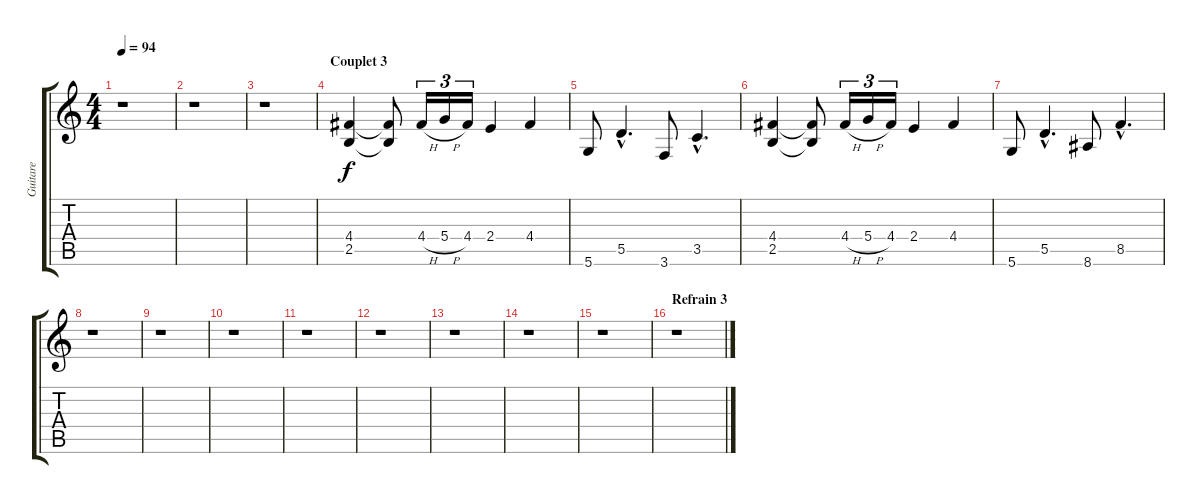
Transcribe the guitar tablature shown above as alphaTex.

\track ("Guitare" "Guitare") {instrument distortionguitar}
\staff {score tabs}
\tuning (E4 B3 G3 D3 A2 D2) {hide}
\ts (4 4)
\tempo 94
\clef g2
\ks c
r.1{dy f} |
r.1 |
r.1 |
\section ("" "Couplet 3")
(4.4 2.5).4 (4.4{t} 2.5{t}).8 4.4{h}.16{tu (3 2)} 5.4{h}.16{tu (3 2)} 4.4.16{tu (3 2)} 2.4.4 4.4.4 |
5.6.8 5.5{hac}.4{d} 3.6.8 3.5{hac}.4{d} |
(4.4 2.5).4 (4.4{t} 2.5{t}).8 4.4{h}.16{tu (3 2)} 5.4{h}.16{tu (3 2)} 4.4.16{tu (3 2)} 2.4.4 4.4.4 |
5.6.8 5.5{hac}.4{d} 8.6.8 8.5{hac}.4{d} |
r.1 |
r.1 |
r.1 |
r.1 |
r.1 |
r.1 |
r.1 |
r.1 |
\section ("" "Refrain 3")
r.1
